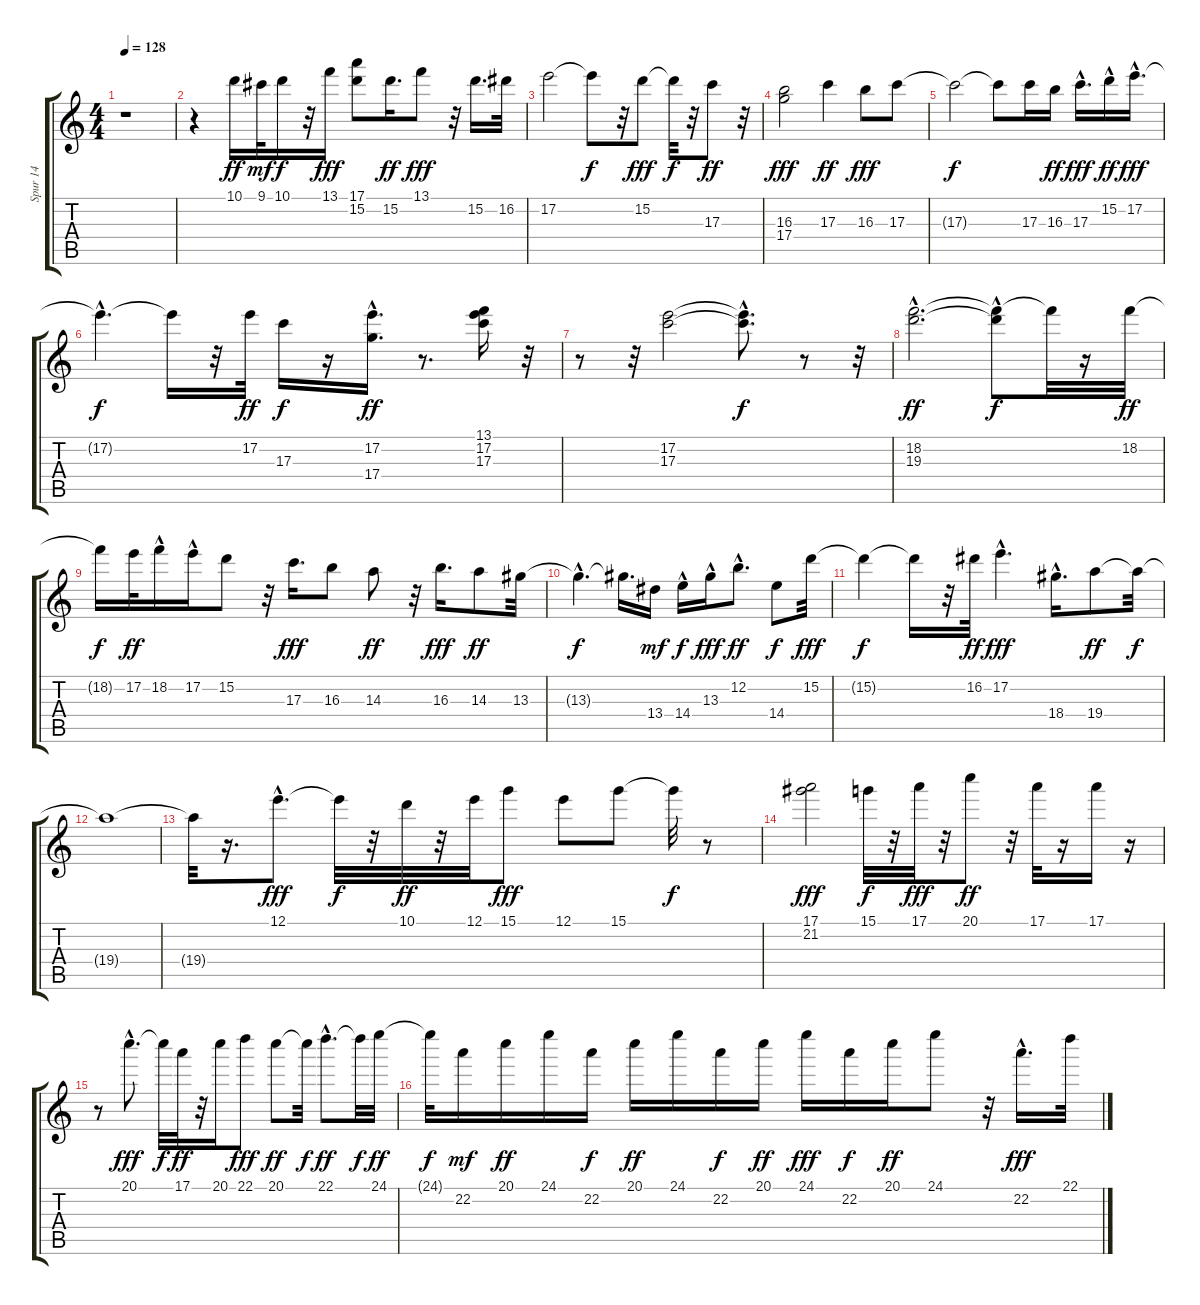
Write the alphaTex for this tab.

\track ("Spur 14" "Spur 14") {instrument distortionguitar}
\staff {score tabs}
\tuning (E4 B3 G3 D3 A2 E2) {hide}
\ts (4 4)
\tempo 128
\clef g2
\ks c
r.1{dy ff} |
r.4 10.1.16 9.1.32{dy mf} 10.1.16{dy f} r.32 13.1.16{dy fff} (17.1 15.2).8 15.2.16{d dy ff} 13.1.8{dy fff} r.32 15.2.16{d} 16.2.32 |
17.2.2 17.2{t}.8{dy f} r.32 15.2.8{dy fff} 15.2{t}.32{dy f} r.32 17.3.8{dy ff} r.32 |
(16.3 17.4).2{dy fff} 17.3.4{dy ff} 16.3.8{dy fff} 17.3.8 |
17.3{t}.2{dy f} 17.3{t}.8 17.3.16 16.3.16{dy ff} 17.3{hac}.16{d dy fff} 15.2{hac}.16{dy ff} 17.2{hac}.16{d dy fff} |
17.2{hac t}.4{d dy f} 17.2{t}.16 r.32 17.2.32{dy ff} 17.3.16{dy f} r.16 (17.2{hac} 17.4).16{d dy ff} r.8{d} (13.1 17.2 17.3).16 r.32 |
r.8 r.32 (17.2 17.3).2 (17.2{hac t} 17.3{hac t}).8{d dy f} r.8 r.32 |
(18.2{hac} 19.3{hac}).2{d dy ff} (18.2{t} 19.3{hac t}).8{dy f} 18.2{t}.32 r.16 18.2.32{dy ff} |
18.2{t}.16{dy f} 17.2.32{dy ff} 18.2{hac}.16 17.2{hac}.16 15.2.8 r.32 17.3.16{d dy fff} 16.3.8 14.3.8{dy ff} r.32 16.3.16{d dy fff} 14.3.8{dy ff} 13.3.32 |
13.3{hac t}.4{d dy f} 13.3{t}.16{d} 13.4.16{dy mf} 14.4{hac}.16{dy f} 13.3{hac}.16{dy fff} 12.2{hac}.8{d dy ff} 14.4.8{dy f} 15.2.32{dy fff} |
15.2{t}.4{dy f} 15.2{t}.16 r.32 16.2.32{dy ff} 17.2{hac}.4{d dy fff} 18.4{hac}.16{d} 19.4.8{dy ff} 19.4{t}.32{dy f} |
19.4{t}.1 |
19.4{t}.32 r.16{d} 12.1{hac}.8{d dy fff} 12.1{t}.32{dy f} r.32 10.1.32{dy ff} r.32 12.1.32 15.1.8{dy fff} 12.1.8 15.1.8 15.1{t}.32{dy f} r.8 |
(17.1 21.2).2{dy fff} 15.1.32{dy f} r.32 17.1.32{dy fff} r.32 20.1.8{dy ff} r.32 17.1.32 r.16 17.1.16 r.16 |
r.8 20.1{hac}.8{d dy fff} 20.1{t}.32{dy f} 17.1.32{dy ff} r.32 20.1.16 22.1.8{dy fff} 20.1.8{dy ff} 20.1{t}.32{dy f} 22.1{hac}.8{d dy ff} 22.1{t}.32{dy f} 24.1.32{dy ff} |
24.1{t}.32{dy f} 22.2.16{dy mf} 20.1.16{dy ff} 24.1.16 22.2.16{dy f} 20.1.16{dy ff} 24.1.16 22.2.16{dy f} 20.1.16{dy ff} 24.1.16{dy fff} 22.2.16{dy f} 20.1.16{dy ff} 24.1.8 r.32 22.2{hac}.16{d dy fff} 22.1.32
